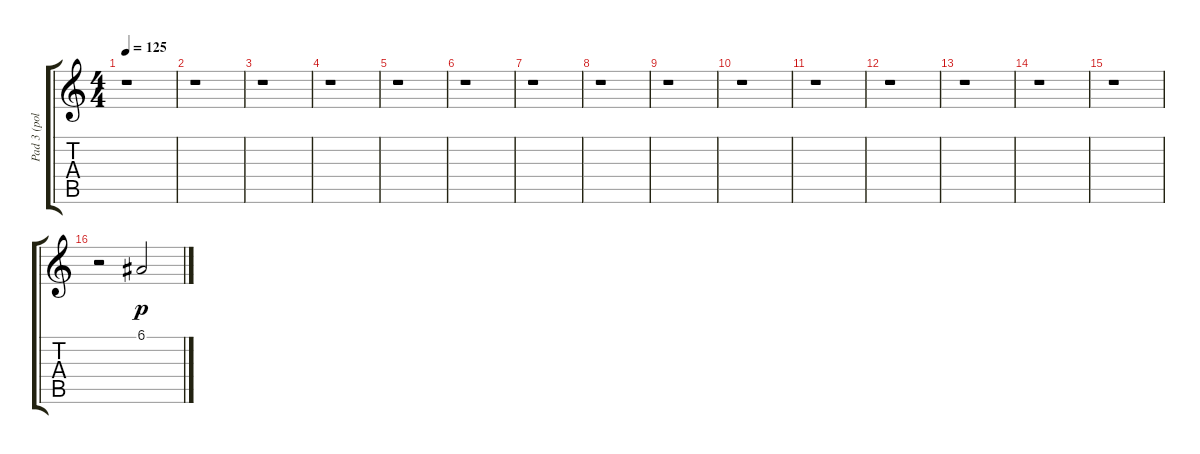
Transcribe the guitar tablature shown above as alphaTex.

\track ("Pad 3 (polysynth)" "Pad 3 (pol") {instrument pad3polysynth}
\staff {score tabs}
\tuning (E4 B3 G3 D3 A2 E2) {hide}
\ts (4 4)
\tempo 125
\clef g2
\ks c
r.1{dy f} |
r.1 |
r.1 |
r.1 |
r.1 |
r.1 |
r.1 |
r.1 |
r.1 |
r.1 |
r.1 |
r.1 |
r.1 |
r.1 |
r.1 |
r.2 6.1.2{dy p volume 16}
